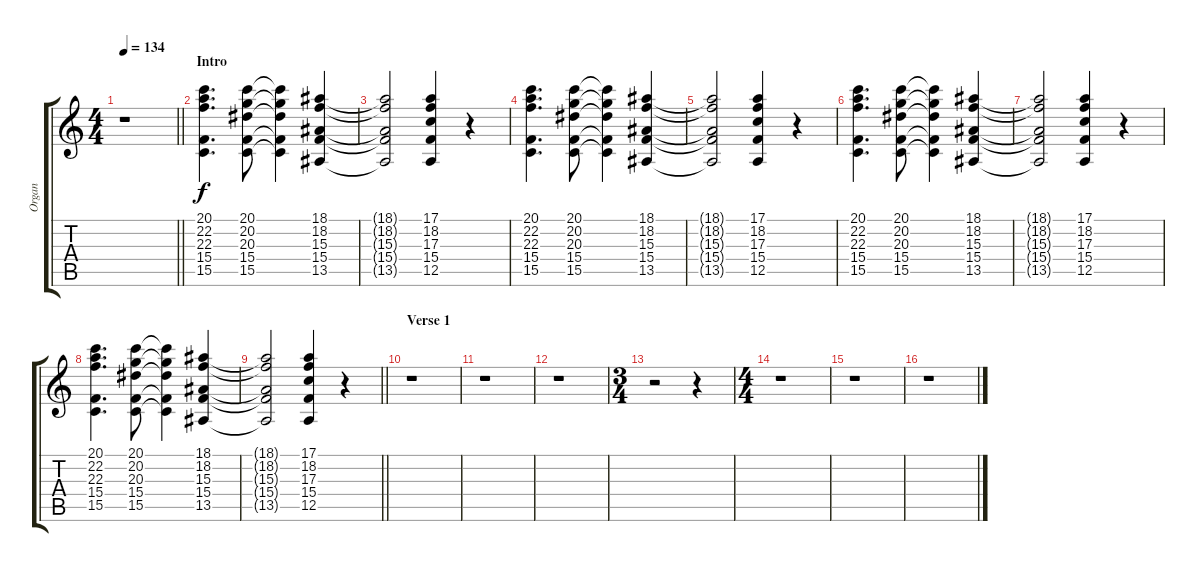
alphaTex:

\track ("Organ" "Organ") {instrument rockorgan}
\staff {score tabs}
\tuning (E4 B3 G3 D3 A2 E2) {hide}
\ts (4 4)
\tempo 134
\clef g2
\barLineRight lightlight
\ks c
r.1{dy f instrument rockorgan} |
\section ("" "Intro")
(20.1 22.2 22.3 15.4 15.5).4{d} (20.1 20.2 20.3 15.4 15.5).8 (20.1{t} 20.2{t} 20.3{t} 15.4{t} 15.5{t}).4 (18.1 18.2 15.3 15.4 13.5).4 |
(18.1{t} 18.2{t} 15.3{t} 15.4{t} 13.5{t}).2 (17.1 18.2 17.3 15.4 12.5).4 r.4 |
(20.1 22.2 22.3 15.4 15.5).4{d} (20.1 20.2 20.3 15.4 15.5).8 (20.1{t} 20.2{t} 20.3{t} 15.4{t} 15.5{t}).4 (18.1 18.2 15.3 15.4 13.5).4 |
(18.1{t} 18.2{t} 15.3{t} 15.4{t} 13.5{t}).2 (17.1 18.2 17.3 15.4 12.5).4 r.4 |
(20.1 22.2 22.3 15.4 15.5).4{d} (20.1 20.2 20.3 15.4 15.5).8 (20.1{t} 20.2{t} 20.3{t} 15.4{t} 15.5{t}).4 (18.1 18.2 15.3 15.4 13.5).4 |
(18.1{t} 18.2{t} 15.3{t} 15.4{t} 13.5{t}).2 (17.1 18.2 17.3 15.4 12.5).4 r.4 |
(20.1 22.2 22.3 15.4 15.5).4{d} (20.1 20.2 20.3 15.4 15.5).8 (20.1{t} 20.2{t} 20.3{t} 15.4{t} 15.5{t}).4 (18.1 18.2 15.3 15.4 13.5).4 |
\barLineRight lightlight
(18.1{t} 18.2{t} 15.3{t} 15.4{t} 13.5{t}).2 (17.1 18.2 17.3 15.4 12.5).4 r.4 |
\section ("" "Verse 1")
r.1 |
r.1 |
r.1 |
\ts (3 4)
r.2 r.4 |
\ts (4 4)
r.1 |
r.1 |
r.1
